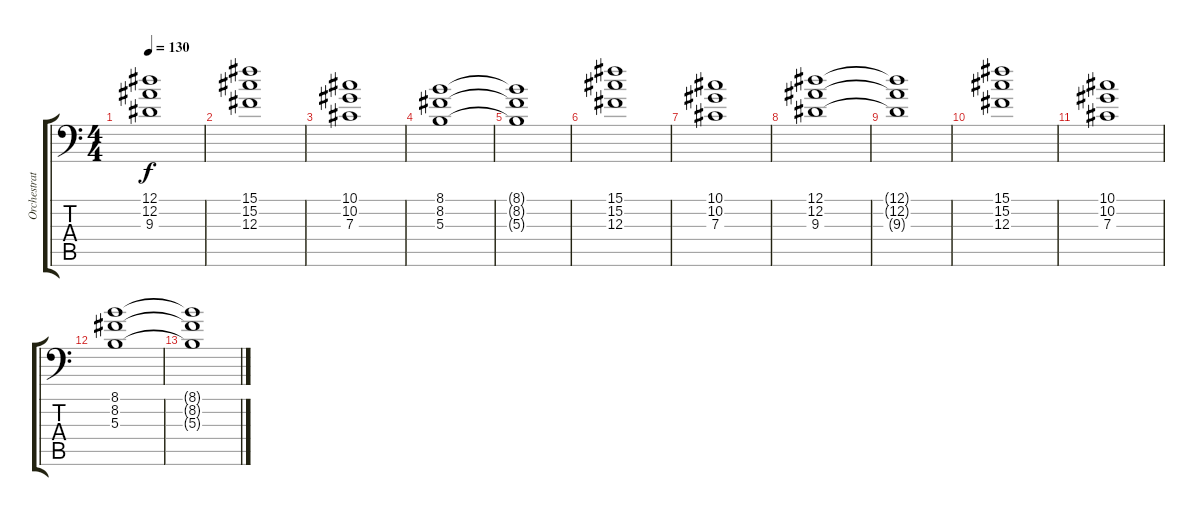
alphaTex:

\track ("Orchestration" "Orchestrat") {instrument pad2warm}
\staff {score tabs}
\tuning (Eb4 Bb3 Gb3 Db3 Ab1 Eb1) {hide}
\ts (4 4)
\tempo 130
\clef f4
\ks c
(12.1{t} 12.2{t} 9.3{t}).1{dy f} |
(15.1 15.2 12.3).1{volume 3} |
(10.1 10.2 7.3).1 |
(8.1 8.2 5.3).1 |
(8.1{t} 8.2{t} 5.3{t}).1 |
(15.1 15.2 12.3).1{volume 2} |
(10.1 10.2 7.3).1 |
(12.1 12.2 9.3).1 |
(12.1{t} 12.2{t} 9.3{t}).1 |
(15.1 15.2 12.3).1{volume 0} |
(10.1 10.2 7.3).1 |
(8.1 8.2 5.3).1 |
(8.1{t} 8.2{t} 5.3{t}).1
